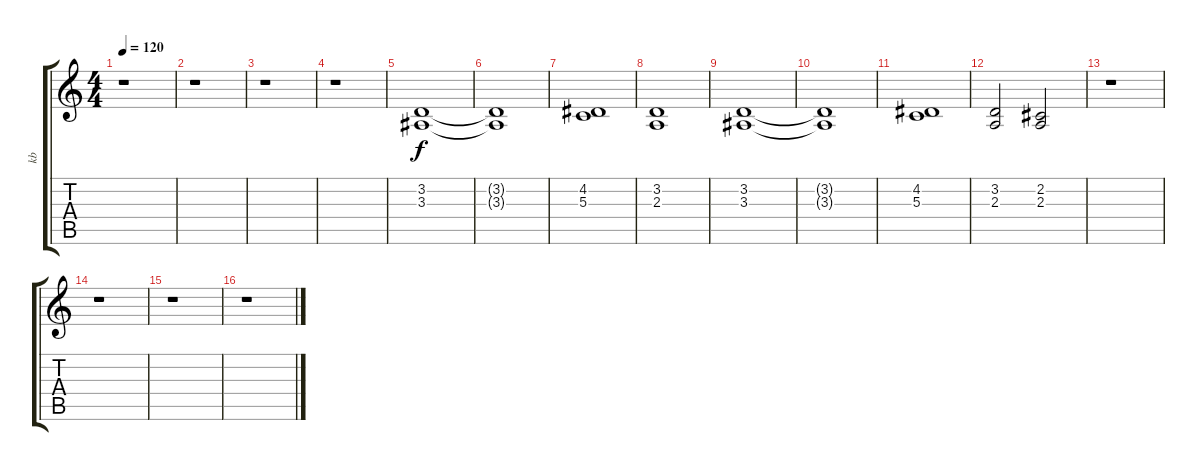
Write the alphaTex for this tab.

\track ("kb" "kb") {instrument stringensemble1}
\staff {score tabs}
\tuning (E4 B3 G3 D3 A2 E2) {hide}
\ts (4 4)
\tempo 120
\clef g2
\ks c
r.1{dy f} |
r.1 |
r.1 |
r.1 |
(3.2 3.3).1 |
(3.2{t} 3.3{t}).1 |
(4.2 5.3).1 |
(3.2 2.3).1 |
(3.2 3.3).1 |
(3.2{t} 3.3{t}).1 |
(4.2 5.3).1 |
(3.2 2.3).2 (2.2 2.3).2 |
r.1 |
r.1 |
r.1 |
r.1
